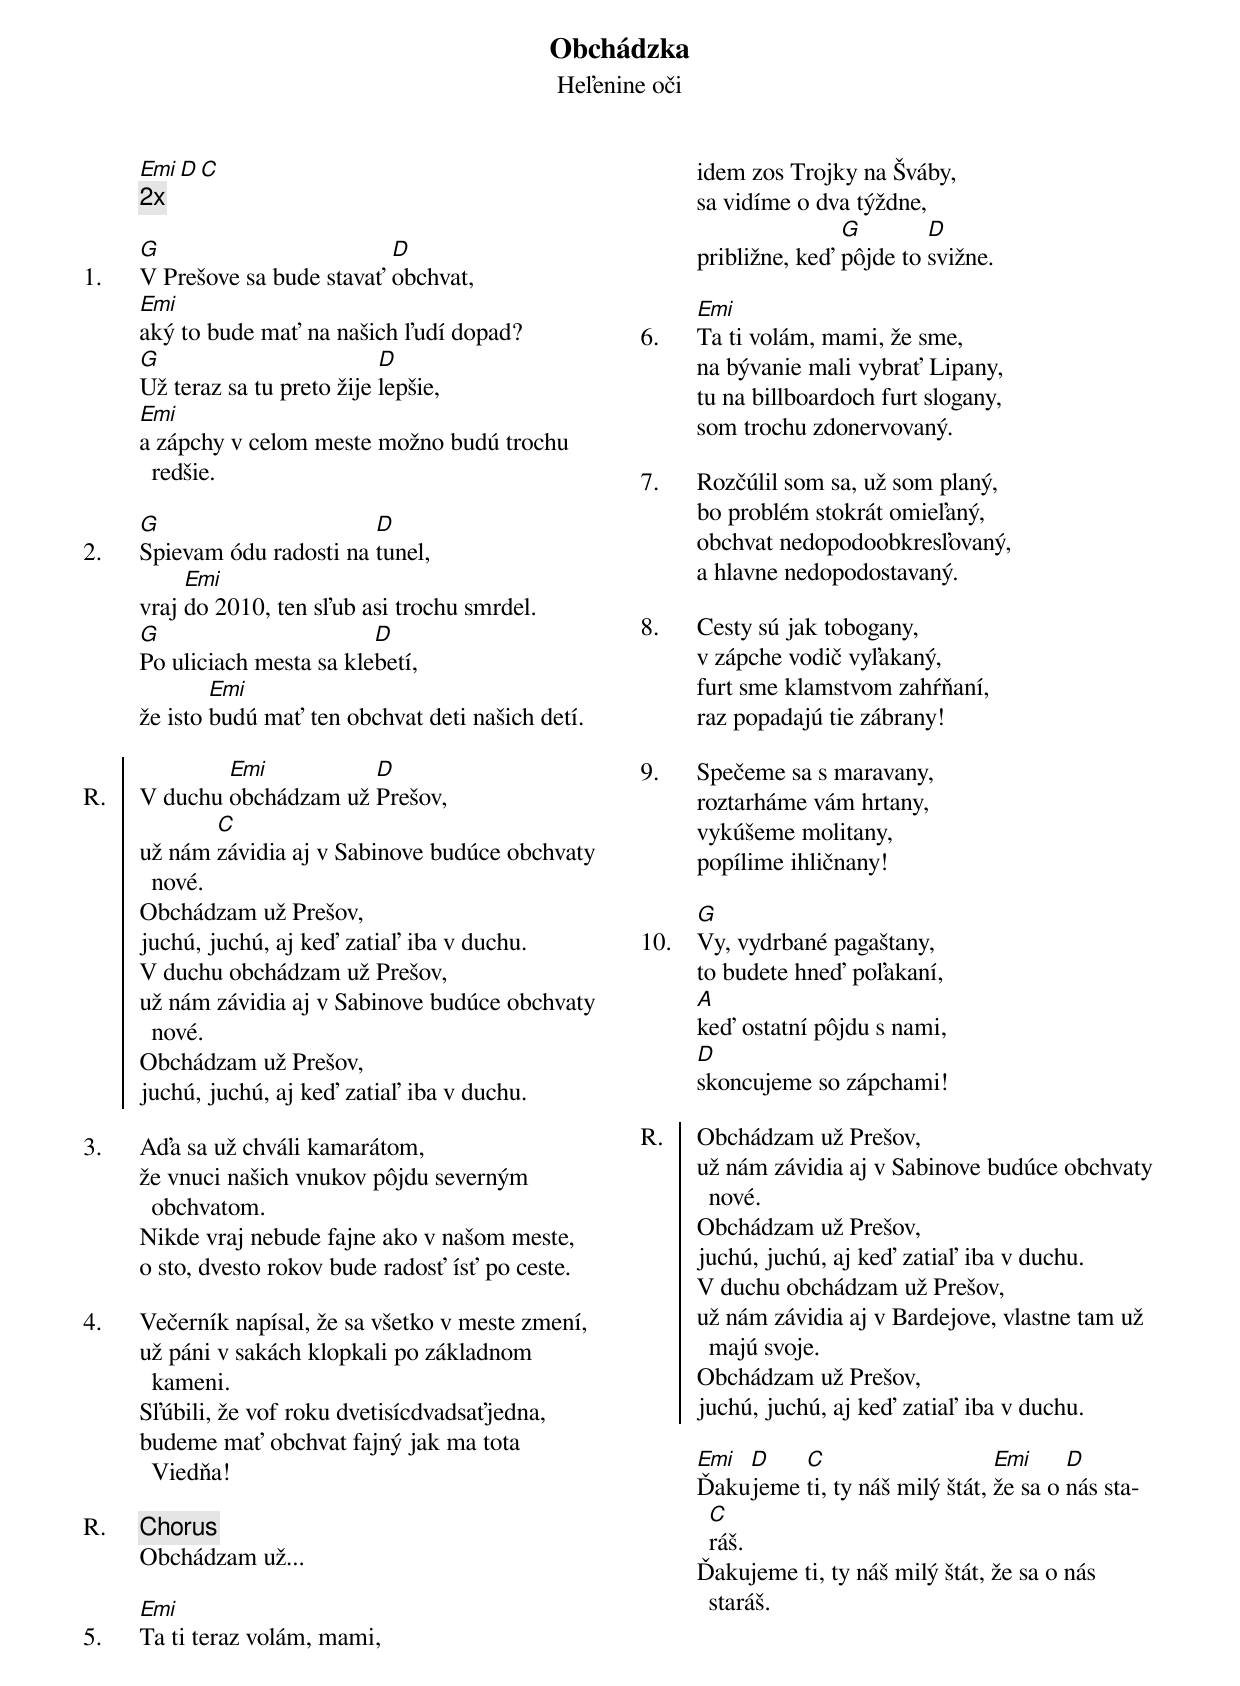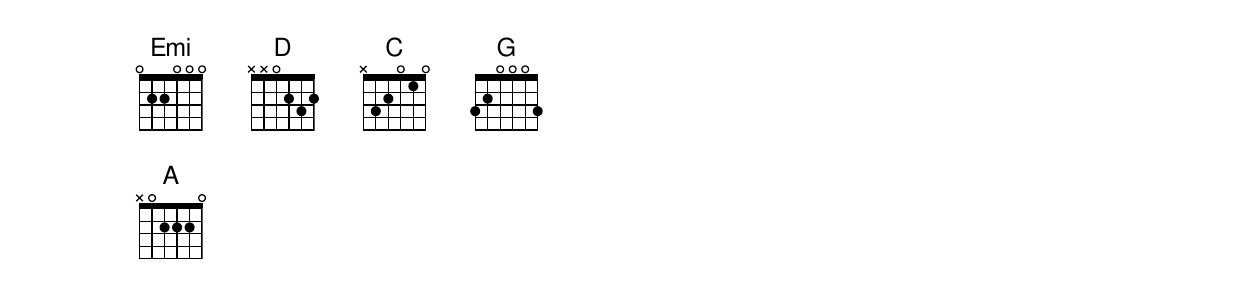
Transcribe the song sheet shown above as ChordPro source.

{title: Obchádzka}
{subtitle: Heľenine oči}
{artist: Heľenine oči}
{columns: 2}

[Emi][D][C]
{comment 2x}

{start_of_verse: 1.}
[G]V Prešove sa bude stavať [D]obchvat,
[Emi]aký to bude mať na našich ľudí dopad?
[G]Už teraz sa tu preto žije [D]lepšie,
[Emi]a zápchy v celom meste možno budú trochu redšie.
{end_of_verse}

{start_of_verse: 2.}
[G]Spievam ódu radosti na [D]tunel,
vraj [Emi]do 2010, ten sľub asi trochu smrdel.
[G]Po uliciach mesta sa kle[D]betí,
že isto [Emi]budú mať ten obchvat deti našich detí.
{end_of_verse}

{start_of_chorus: R.}
V duchu [Emi]obchádzam už [D]Prešov,
už nám [C]závidia aj v Sabinove budúce obchvaty nové.
Obchádzam už Prešov,
juchú, juchú, aj keď zatiaľ iba v duchu.
V duchu obchádzam už Prešov,
už nám závidia aj v Sabinove budúce obchvaty nové.
Obchádzam už Prešov,
juchú, juchú, aj keď zatiaľ iba v duchu.
{end_of_chorus}

{start_of_verse: 3.}
Aďa sa už chváli kamarátom,
že vnuci našich vnukov pôjdu severným obchvatom.
Nikde vraj nebude fajne ako v našom meste,
o sto, dvesto rokov bude radosť ísť po ceste.
{end_of_verse}

{start_of_verse: 4.}
Večerník napísal, že sa všetko v meste zmení,
už páni v sakách klopkali po základnom kameni.
Sľúbili, že vof roku dvetisícdvadsaťjedna,
budeme mať obchvat fajný jak ma tota Viedňa!
{end_of_verse}

{chorus}
Obchádzam už...

{start_of_verse: 5.}
[Emi]Ta ti teraz volám, mami,
idem zos Trojky na Šváby,
sa vidíme o dva týždne,
približne, keď [G]pôjde to [D]svižne.
{end_of_verse}

{start_of_verse: 6.}
[Emi]Ta ti volám, mami, že sme,
na bývanie mali vybrať Lipany,
tu na billboardoch furt slogany,
som trochu zdonervovaný.
{end_of_verse}

{start_of_verse: 7.}
Rozčúlil som sa, už som planý,
bo problém stokrát omieľaný,
obchvat nedopodoobkresľovaný,
a hlavne nedopodostavaný.
{end_of_verse}

{start_of_verse: 8.}
Cesty sú jak tobogany,
v zápche vodič vyľakaný,
furt sme klamstvom zahŕňaní,
raz popadajú tie zábrany!
{end_of_verse}

{start_of_verse: 9.}
Spečeme sa s maravany,
roztarháme vám hrtany,
vykúšeme molitany,
popílime ihličnany!
{end_of_verse}

{start_of_verse: 10.}
[G]Vy, vydrbané pagaštany,
to budete hneď poľakaní,
[A]keď ostatní pôjdu s nami,
[D]skoncujeme so zápchami!
{end_of_verse}

{start_of_chorus: R.}
Obchádzam už Prešov,
už nám závidia aj v Sabinove budúce obchvaty nové.
Obchádzam už Prešov,
juchú, juchú, aj keď zatiaľ iba v duchu.
V duchu obchádzam už Prešov,
už nám závidia aj v Bardejove, vlastne tam už majú svoje.
Obchádzam už Prešov,
juchú, juchú, aj keď zatiaľ iba v duchu.
{end_of_chorus}

[Emi]Ďaku[D]jeme [C]ti, ty náš milý štát, [Emi]že sa o [D]nás sta[C]ráš.
Ďakujeme ti, ty náš milý štát, že sa o nás staráš.
